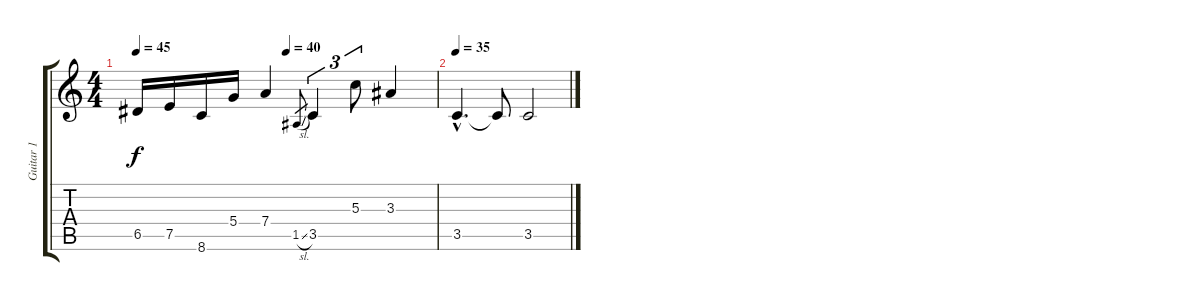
\track ("Guitar 1" "Guitar 1") {instrument overdrivenguitar}
\staff {score tabs}
\tuning (E4 B3 G3 D3 A2 E2) {hide}
\ts (4 4)
\tempo 45
\tempo (40 0.5)
\clef g2
\ks c
6.5.16{dy f} 7.5.16 8.6.16 5.4.16 7.4.4 1.5{sl}.8{gr} 3.5.4{tu (3 2)} 5.3.8{tu (3 2)} 3.3.4 |
\tempo 35
3.5{hac}.4{d} 3.5{t}.8 3.5.2
